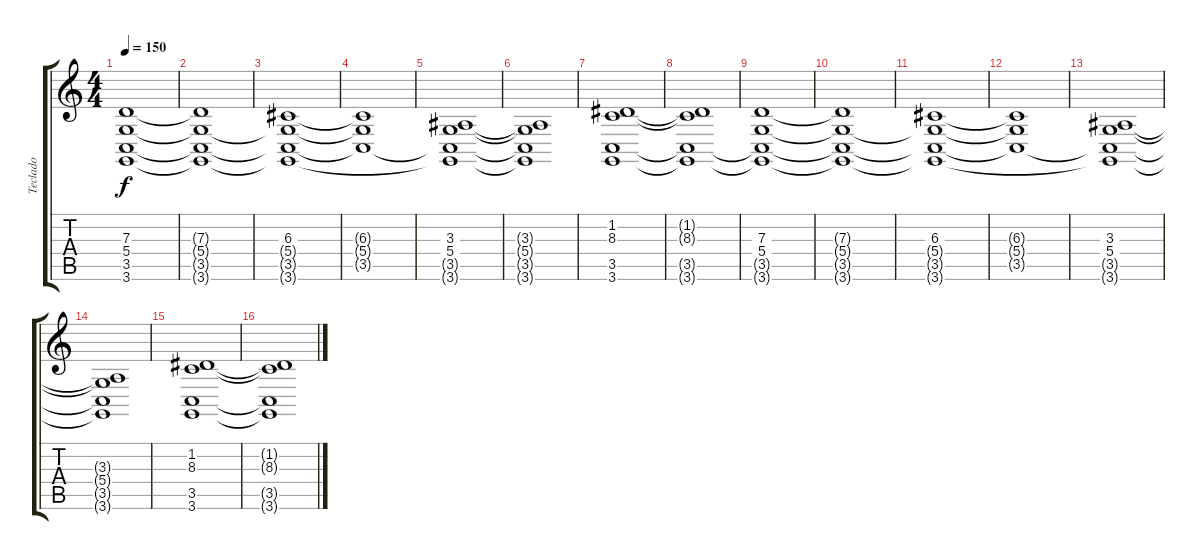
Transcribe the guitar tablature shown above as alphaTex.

\track ("Teclado" "Teclado") {instrument synthstrings2}
\staff {score tabs}
\tuning (E4 B3 G3 D3 A2 E2) {hide}
\ts (4 4)
\tempo 150
\clef g2
\ks c
(7.3 5.4 3.5{t} 3.6{t}).1{dy f} |
(7.3{t} 5.4{t} 3.5{t} 3.6{t}).1 |
(6.3 5.4{t} 3.5{t} 3.6{t}).1 |
(6.3{t} 5.4{t} 3.5{t}).1 |
(3.3 5.4 3.5{t} 3.6{t}).1 |
(3.3{t} 5.4{t} 3.5{t} 3.6{t}).1 |
(1.2 8.3 3.5 3.6).1 |
(1.2{t} 8.3{t} 3.5{t} 3.6{t}).1 |
(7.3 5.4 3.5{t} 3.6{t}).1 |
(7.3{t} 5.4{t} 3.5{t} 3.6{t}).1 |
(6.3 5.4{t} 3.5{t} 3.6{t}).1 |
(6.3{t} 5.4{t} 3.5{t}).1 |
(3.3 5.4 3.5{t} 3.6{t}).1 |
(3.3{t} 5.4{t} 3.5{t} 3.6{t}).1 |
(1.2 8.3 3.5 3.6).1 |
(1.2{t} 8.3{t} 3.5{t} 3.6{t}).1
